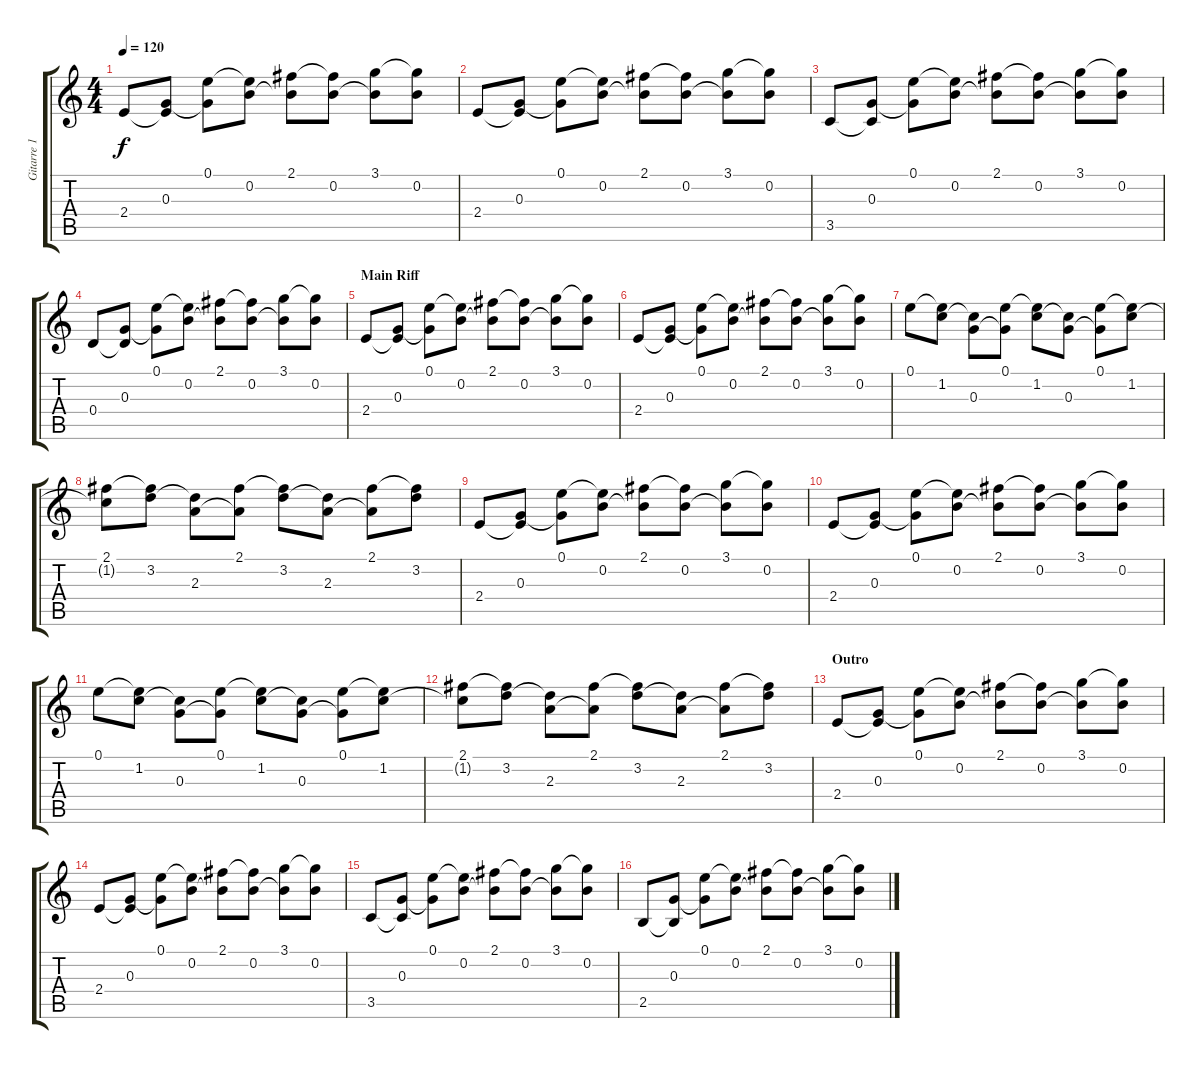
\track ("Gitarre 1" "Gitarre 1") {instrument acousticguitarsteel}
\staff {score tabs}
\tuning (E4 B3 G3 D3 A2 E2) {hide}
\ts (4 4)
\tempo 120
\clef g2
\ks c
2.4.8{dy f} (0.3 2.4{t}).8 (0.1 0.3{t}).8 (0.1{t} 0.2).8 (2.1 0.2{t}).8 (2.1{t} 0.2).8 (3.1 0.2{t}).8 (3.1{t} 0.2).8 |
2.4.8 (0.3 2.4{t}).8 (0.1 0.3{t}).8 (0.1{t} 0.2).8 (2.1 0.2{t}).8 (2.1{t} 0.2).8 (3.1 0.2{t}).8 (3.1{t} 0.2).8 |
3.5.8 (0.3 3.5{t}).8 (0.1 0.3{t}).8 (0.1{t} 0.2).8 (2.1 0.2{t}).8 (2.1{t} 0.2).8 (3.1 0.2{t}).8 (3.1{t} 0.2).8 |
0.4.8 (0.3 0.4{t}).8 (0.1 0.3{t}).8 (0.1{t} 0.2).8 (2.1 0.2{t}).8 (2.1{t} 0.2).8 (3.1 0.2{t}).8 (3.1{t} 0.2).8 |
\section ("" "Main Riff")
2.4.8 (0.3 2.4{t}).8 (0.1 0.3{t}).8 (0.1{t} 0.2).8 (2.1 0.2{t}).8 (2.1{t} 0.2).8 (3.1 0.2{t}).8 (3.1{t} 0.2).8 |
2.4.8 (0.3 2.4{t}).8 (0.1 0.3{t}).8 (0.1{t} 0.2).8 (2.1 0.2{t}).8 (2.1{t} 0.2).8 (3.1 0.2{t}).8 (3.1{t} 0.2).8 |
0.1.8 (0.1{t} 1.2).8 (1.2{t} 0.3).8 (0.1 0.3{t}).8 (0.1{t} 1.2).8 (1.2{t} 0.3).8 (0.1 0.3{t}).8 (0.1{t} 1.2).8 |
(2.1 1.2{t}).8 (2.1{t} 3.2).8 (3.2{t} 2.3).8 (2.1 2.3{t}).8 (2.1{t} 3.2).8 (3.2{t} 2.3).8 (2.1 2.3{t}).8 (2.1{t} 3.2).8 |
2.4.8 (0.3 2.4{t}).8 (0.1 0.3{t}).8 (0.1{t} 0.2).8 (2.1 0.2{t}).8 (2.1{t} 0.2).8 (3.1 0.2{t}).8 (3.1{t} 0.2).8 |
2.4.8 (0.3 2.4{t}).8 (0.1 0.3{t}).8 (0.1{t} 0.2).8 (2.1 0.2{t}).8 (2.1{t} 0.2).8 (3.1 0.2{t}).8 (3.1{t} 0.2).8 |
0.1.8 (0.1{t} 1.2).8 (1.2{t} 0.3).8 (0.1 0.3{t}).8 (0.1{t} 1.2).8 (1.2{t} 0.3).8 (0.1 0.3{t}).8 (0.1{t} 1.2).8 |
(2.1 1.2{t}).8 (2.1{t} 3.2).8 (3.2{t} 2.3).8 (2.1 2.3{t}).8 (2.1{t} 3.2).8 (3.2{t} 2.3).8 (2.1 2.3{t}).8 (2.1{t} 3.2).8 |
\section ("" "Outro")
2.4.8 (0.3 2.4{t}).8 (0.1 0.3{t}).8 (0.1{t} 0.2).8 (2.1 0.2{t}).8 (2.1{t} 0.2).8 (3.1 0.2{t}).8 (3.1{t} 0.2).8 |
2.4.8 (0.3 2.4{t}).8 (0.1 0.3{t}).8 (0.1{t} 0.2).8 (2.1 0.2{t}).8 (2.1{t} 0.2).8 (3.1 0.2{t}).8 (3.1{t} 0.2).8 |
3.5.8 (0.3 3.5{t}).8 (0.1 0.3{t}).8 (0.1{t} 0.2).8 (2.1 0.2{t}).8 (2.1{t} 0.2).8 (3.1 0.2{t}).8 (3.1{t} 0.2).8 |
2.5.8 (0.3 2.5{t}).8 (0.1 0.3{t}).8 (0.1{t} 0.2).8 (2.1 0.2{t}).8 (2.1{t} 0.2).8 (3.1 0.2{t}).8 (3.1{t} 0.2).8
